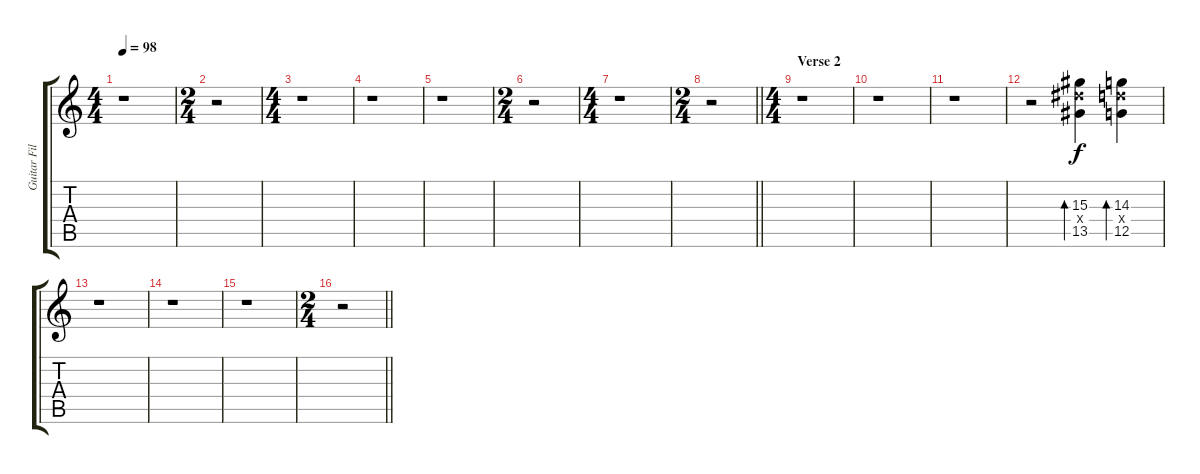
\track ("Guitar Fills/Solo" "Guitar Fil") {instrument overdrivenguitar}
\staff {score tabs}
\tuning (D4 A3 F3 C3 G2 D2) {hide}
\ts (4 4)
\tempo 98
\clef g2
\ks c
r.1{dy f} |
\ts (2 4)
r.2 |
\ts (4 4)
r.1 |
r.1 |
r.1 |
\ts (2 4)
r.2 |
\ts (4 4)
r.1 |
\ts (2 4)
\barLineRight lightlight
r.2 |
\ts (4 4)
\section ("" "Verse 2")
r.1 |
r.1 |
r.1 |
r.2{volume 14 instrument overdrivenguitar} (15.3 15.4{x} 13.5).4{bd 120} (14.3 14.4{x} 12.5).4{bd 120} |
r.1 |
r.1 |
r.1 |
\ts (2 4)
\barLineRight lightlight
r.2
